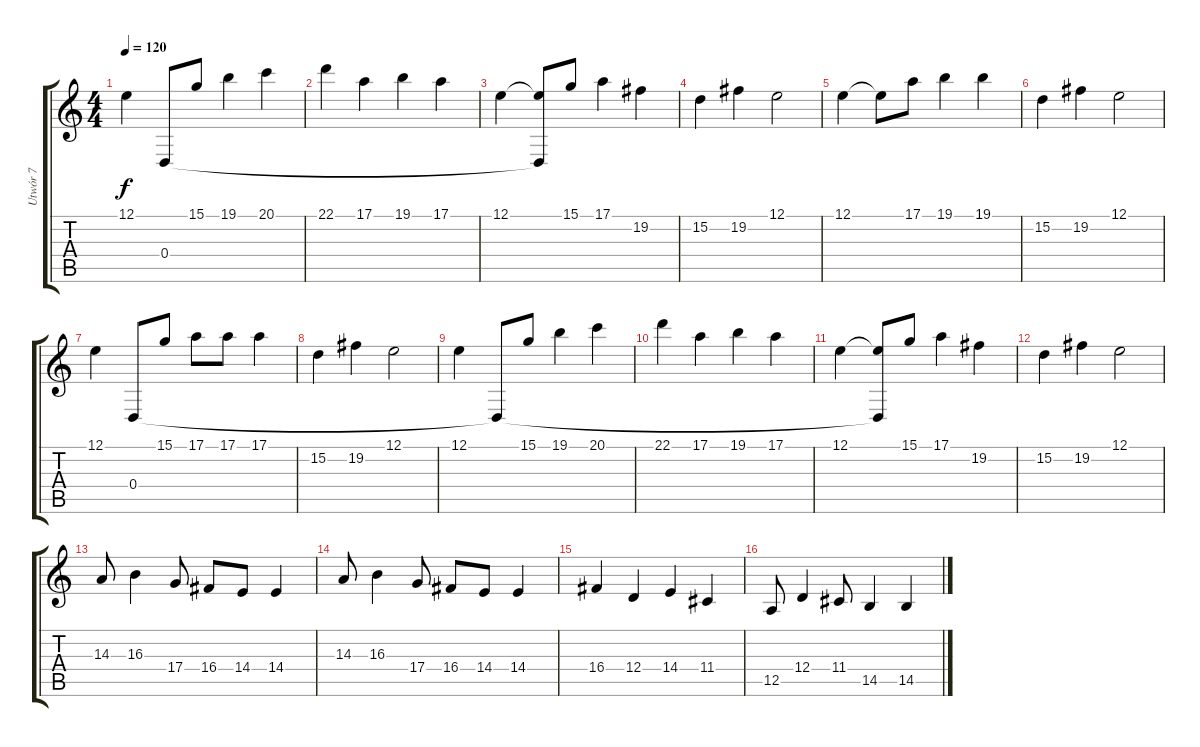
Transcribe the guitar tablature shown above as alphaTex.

\track ("Utwór 7" "Utwór 7") {instrument violin}
\staff {score tabs}
\tuning (E4 B3 G3 D3 A2 E2) {hide}
\ts (4 4)
\tempo 120
\clef g2
\ks c
12.1.4{dy f} 0.4{t}.8 15.1.8 19.1.4 20.1.4 |
22.1.4 17.1.4 19.1.4 17.1.4 |
12.1.4 (12.1{t} 0.4{t}).8 15.1.8 17.1.4 19.2.4 |
15.2.4 19.2.4 12.1.2 |
12.1.4 12.1{t}.8 17.1.8 19.1.4 19.1.4 |
15.2.4 19.2.4 12.1.2 |
12.1.4 0.4.8 15.1.8 17.1.8 17.1.8 17.1.4 |
15.2.4 19.2.4 12.1.2 |
12.1.4 0.4{t}.8 15.1.8 19.1.4 20.1.4 |
22.1.4 17.1.4 19.1.4 17.1.4 |
12.1.4 (12.1{t} 0.4{t}).8 15.1.8 17.1.4 19.2.4 |
15.2.4 19.2.4 12.1.2 |
14.3.8 16.3.4 17.4.8 16.4.8 14.4.8 14.4.4 |
14.3.8 16.3.4 17.4.8 16.4.8 14.4.8 14.4.4 |
16.4.4 12.4.4 14.4.4 11.4.4 |
12.5.8 12.4.4 11.4.8 14.5.4 14.5.4
